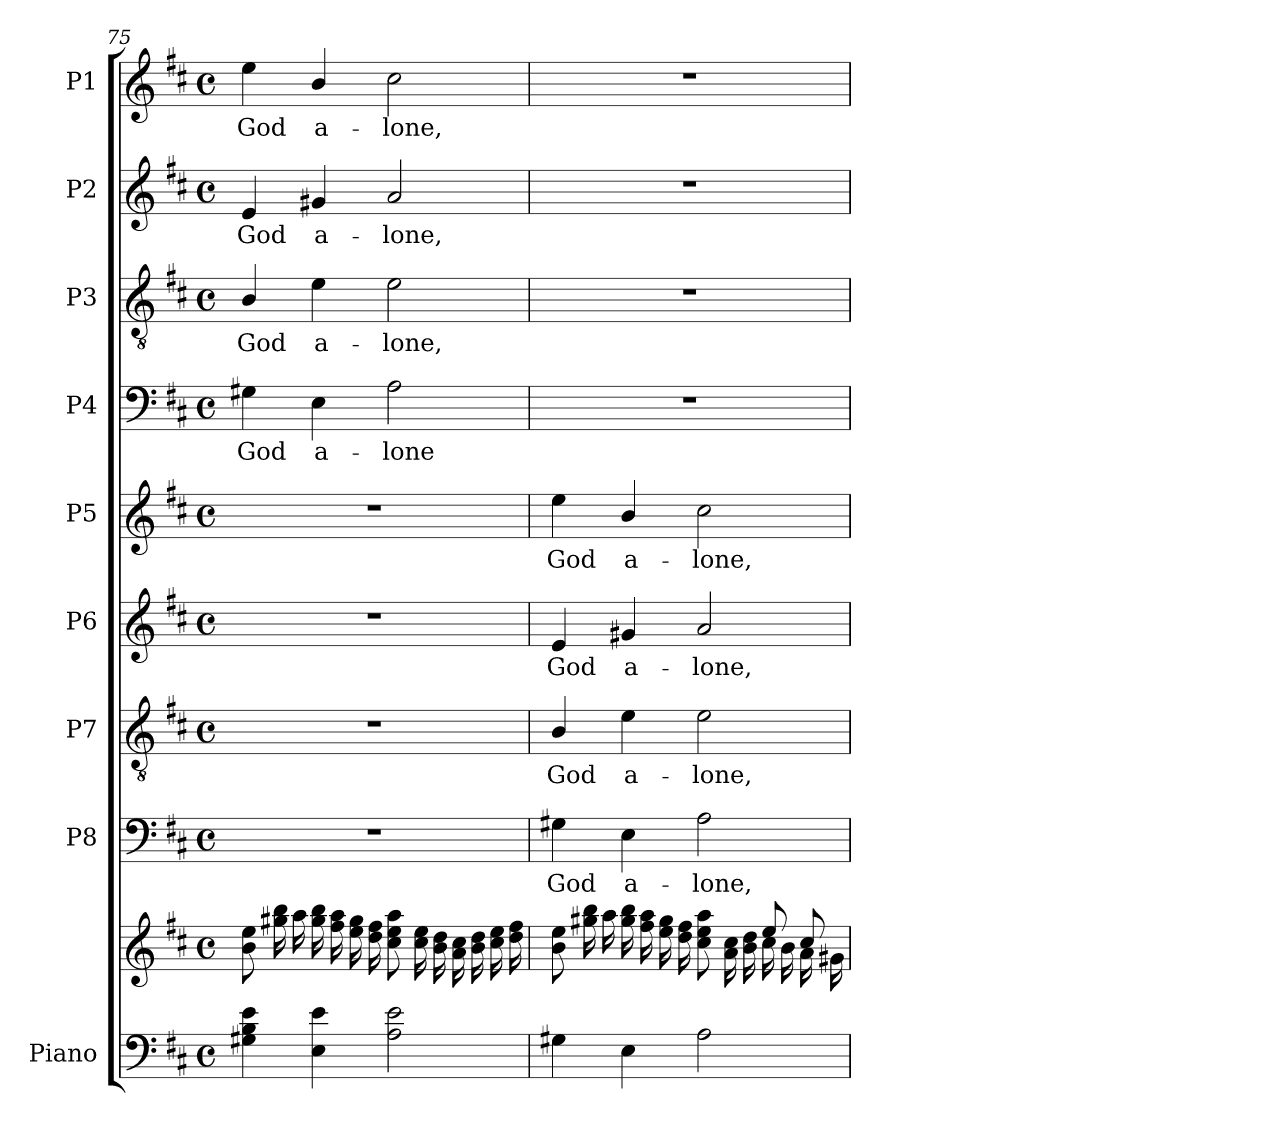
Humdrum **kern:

**kern	**kern	**kern	**text	**kern	**text	**kern	**text	**kern	**text	**kern	**text	**kern	**text	**kern	**text	**kern	**text
*part9	*part9	*part8	*part8	*part7	*part7	*part6	*part6	*part5	*part5	*part4	*part4	*part3	*part3	*part2	*part2	*part1	*part1
*staff10	*staff9	*staff8	*staff8	*staff7	*staff7	*staff6	*staff6	*staff5	*staff5	*staff4	*staff4	*staff3	*staff3	*staff2	*staff2	*staff1	*staff1
*I"Piano	*	*I"P8	*	*I"P7	*	*I"P6	*	*I"P5	*	*I"P4	*	*I"P3	*	*I"P2	*	*I"P1	*
*clefF4	*clefG2	*clefF4	*	*clefGv2	*	*clefG2	*	*clefG2	*	*clefF4	*	*clefGv2	*	*clefG2	*	*clefG2	*
*	*	*	*	*ITrd7c12	*	*	*	*	*	*	*	*ITrd7c12	*	*	*	*	*
*k[f#c#]	*k[f#c#]	*k[f#c#]	*	*k[f#c#]	*	*k[f#c#]	*	*k[f#c#]	*	*k[f#c#]	*	*k[f#c#]	*	*k[f#c#]	*	*k[f#c#]	*
*D:	*D:	*D:	*	*D:	*	*D:	*	*D:	*	*D:	*	*D:	*	*D:	*	*D:	*
*M4/4	*M4/4	*M4/4	*	*M4/4	*	*M4/4	*	*M4/4	*	*M4/4	*	*M4/4	*	*M4/4	*	*M4/4	*
*met(c)	*met(c)	*met(c)	*	*met(c)	*	*met(c)	*	*met(c)	*	*met(c)	*	*met(c)	*	*met(c)	*	*met(c)	*
=75	=75	=75	=75	=75	=75	=75	=75	=75	=75	=75	=75	=75	=75	=75	=75	=75	=75
!	!	!	!	!	!	!	!	!	!	!	!LO:LY:b:color=#000000	!	!	!	!	!	!
!	!	!	!	!	!	!	!	!	!	!	!	!	!LO:LY:b:color=#000000	!	!	!	!
!	!	!	!	!	!	!	!	!	!	!	!	!	!	!	!LO:LY:b:color=#000000	!	!
!	!	!	!	!	!	!	!	!	!	!	!	!	!	!	!	!	!LO:LY:b:color=#000000
4G#Xi\ 4Bi 4ei	8bi\ 8eei	1r	.	1r	.	1r	.	1r	.	4G#Xi\	God	4BBi/	God	4ei/	God	4eei\	God
.	16gg#Xi\ 16bbi	.	.	.	.	.	.	.	.	.	.	.	.	.	.	.	.
.	16aai\	.	.	.	.	.	.	.	.	.	.	.	.	.	.	.	.
!	!	!	!	!	!	!	!	!	!	!	!LO:LY:b:color=#000000	!	!	!	!	!	!
!	!	!	!	!	!	!	!	!	!	!	!	!	!LO:LY:b:color=#000000	!	!	!	!
!	!	!	!	!	!	!	!	!	!	!	!	!	!	!	!LO:LY:b:color=#000000	!	!
!	!	!	!	!	!	!	!	!	!	!	!	!	!	!	!	!	!LO:LY:b:color=#000000
4Ei\ 4ei	16gg#i\ 16bbi	.	.	.	.	.	.	.	.	4Ei\	a-	4Ei\	a-	4g#Xi/	a-	4bi/	a-
.	16ff#i\ 16aai	.	.	.	.	.	.	.	.	.	.	.	.	.	.	.	.
.	16eei\ 16gg#i	.	.	.	.	.	.	.	.	.	.	.	.	.	.	.	.
.	16ddi\ 16ff#i	.	.	.	.	.	.	.	.	.	.	.	.	.	.	.	.
!	!	!	!	!	!	!	!	!	!	!	!LO:LY:b:color=#000000	!	!	!	!	!	!
!	!	!	!	!	!	!	!	!	!	!	!	!	!LO:LY:b:color=#000000	!	!	!	!
!	!	!	!	!	!	!	!	!	!	!	!	!	!	!	!LO:LY:b:color=#000000	!	!
!	!	!	!	!	!	!	!	!	!	!	!	!	!	!	!	!	!LO:LY:b:color=#000000
2Ai\ 2ei	8cc#i\ 8eei 8aai	.	.	.	.	.	.	.	.	2Ai\	-lone	2Ei\	-lone,	2ai/	-lone,	2cc#i\	-lone,
.	16cc#i\ 16eei	.	.	.	.	.	.	.	.	.	.	.	.	.	.	.	.
.	16bi\ 16ddi	.	.	.	.	.	.	.	.	.	.	.	.	.	.	.	.
.	16ai\ 16cc#i	.	.	.	.	.	.	.	.	.	.	.	.	.	.	.	.
.	16bi\ 16ddi	.	.	.	.	.	.	.	.	.	.	.	.	.	.	.	.
.	16cc#i\ 16eei	.	.	.	.	.	.	.	.	.	.	.	.	.	.	.	.
.	16ddi\ 16ff#i	.	.	.	.	.	.	.	.	.	.	.	.	.	.	.	.
=76	=76	=76	=76	=76	=76	=76	=76	=76	=76	=76	=76	=76	=76	=76	=76	=76	=76
*	*^	*	*	*	*	*	*	*	*	*	*	*	*	*	*	*	*
!	!	!	!	!LO:LY:b:color=#000000	!	!	!	!	!	!	!	!	!	!	!	!	!	!
!	!	!	!	!	!	!LO:LY:b:color=#000000	!	!	!	!	!	!	!	!	!	!	!	!
!	!	!	!	!	!	!	!	!LO:LY:b:color=#000000	!	!	!	!	!	!	!	!	!	!
!	!	!	!	!	!	!	!	!	!	!LO:LY:b:color=#000000	!	!	!	!	!	!	!	!
4G#Xi\	8bi\ 8eei	2ryy	4G#Xi\	God	4BBi/	God	4ei/	God	4eei\	God	1r	.	1r	.	1r	.	1r	.
.	16gg#Xi\ 16bbi	.	.	.	.	.	.	.	.	.	.	.	.	.	.	.	.	.
.	16aai\	.	.	.	.	.	.	.	.	.	.	.	.	.	.	.	.	.
!	!	!	!	!LO:LY:b:color=#000000	!	!	!	!	!	!	!	!	!	!	!	!	!	!
!	!	!	!	!	!	!LO:LY:b:color=#000000	!	!	!	!	!	!	!	!	!	!	!	!
!	!	!	!	!	!	!	!	!LO:LY:b:color=#000000	!	!	!	!	!	!	!	!	!	!
!	!	!	!	!	!	!	!	!	!	!LO:LY:b:color=#000000	!	!	!	!	!	!	!	!
4Ei\	16gg#i\ 16bbi	.	4Ei\	a-	4Ei\	a-	4g#Xi/	a-	4bi/	a-	.	.	.	.	.	.	.	.
.	16ff#i\ 16aai	.	.	.	.	.	.	.	.	.	.	.	.	.	.	.	.	.
.	16eei\ 16gg#i	.	.	.	.	.	.	.	.	.	.	.	.	.	.	.	.	.
.	16ddi\ 16ff#i	.	.	.	.	.	.	.	.	.	.	.	.	.	.	.	.	.
!	!	!	!	!LO:LY:b:color=#000000	!	!	!	!	!	!	!	!	!	!	!	!	!	!
!	!	!	!	!	!	!LO:LY:b:color=#000000	!	!	!	!	!	!	!	!	!	!	!	!
!	!	!	!	!	!	!	!	!LO:LY:b:color=#000000	!	!	!	!	!	!	!	!	!	!
!	!	!	!	!	!	!	!	!	!	!LO:LY:b:color=#000000	!	!	!	!	!	!	!	!
2Ai\	8cc#i\ 8eei 8aai	4ryy	2Ai\	-lone,	2Ei\	-lone,	2ai/	-lone,	2cc#i\	-lone,	.	.	.	.	.	.	.	.
.	16ai\ 16cc#i	.	.	.	.	.	.	.	.	.	.	.	.	.	.	.	.	.
.	16bi\ 16ddi	.	.	.	.	.	.	.	.	.	.	.	.	.	.	.	.	.
.	8eei/	16cc#i\	.	.	.	.	.	.	.	.	.	.	.	.	.	.	.	.
.	.	16bi\	.	.	.	.	.	.	.	.	.	.	.	.	.	.	.	.
.	8cc#i/	16ai\	.	.	.	.	.	.	.	.	.	.	.	.	.	.	.	.
.	.	16g#Xi\	.	.	.	.	.	.	.	.	.	.	.	.	.	.	.	.
*	*v	*v	*	*	*	*	*	*	*	*	*	*	*	*	*	*	*	*
=	=	=	=	=	=	=	=	=	=	=	=	=	=	=	=	=	=
*-	*-	*-	*-	*-	*-	*-	*-	*-	*-	*-	*-	*-	*-	*-	*-	*-	*-
